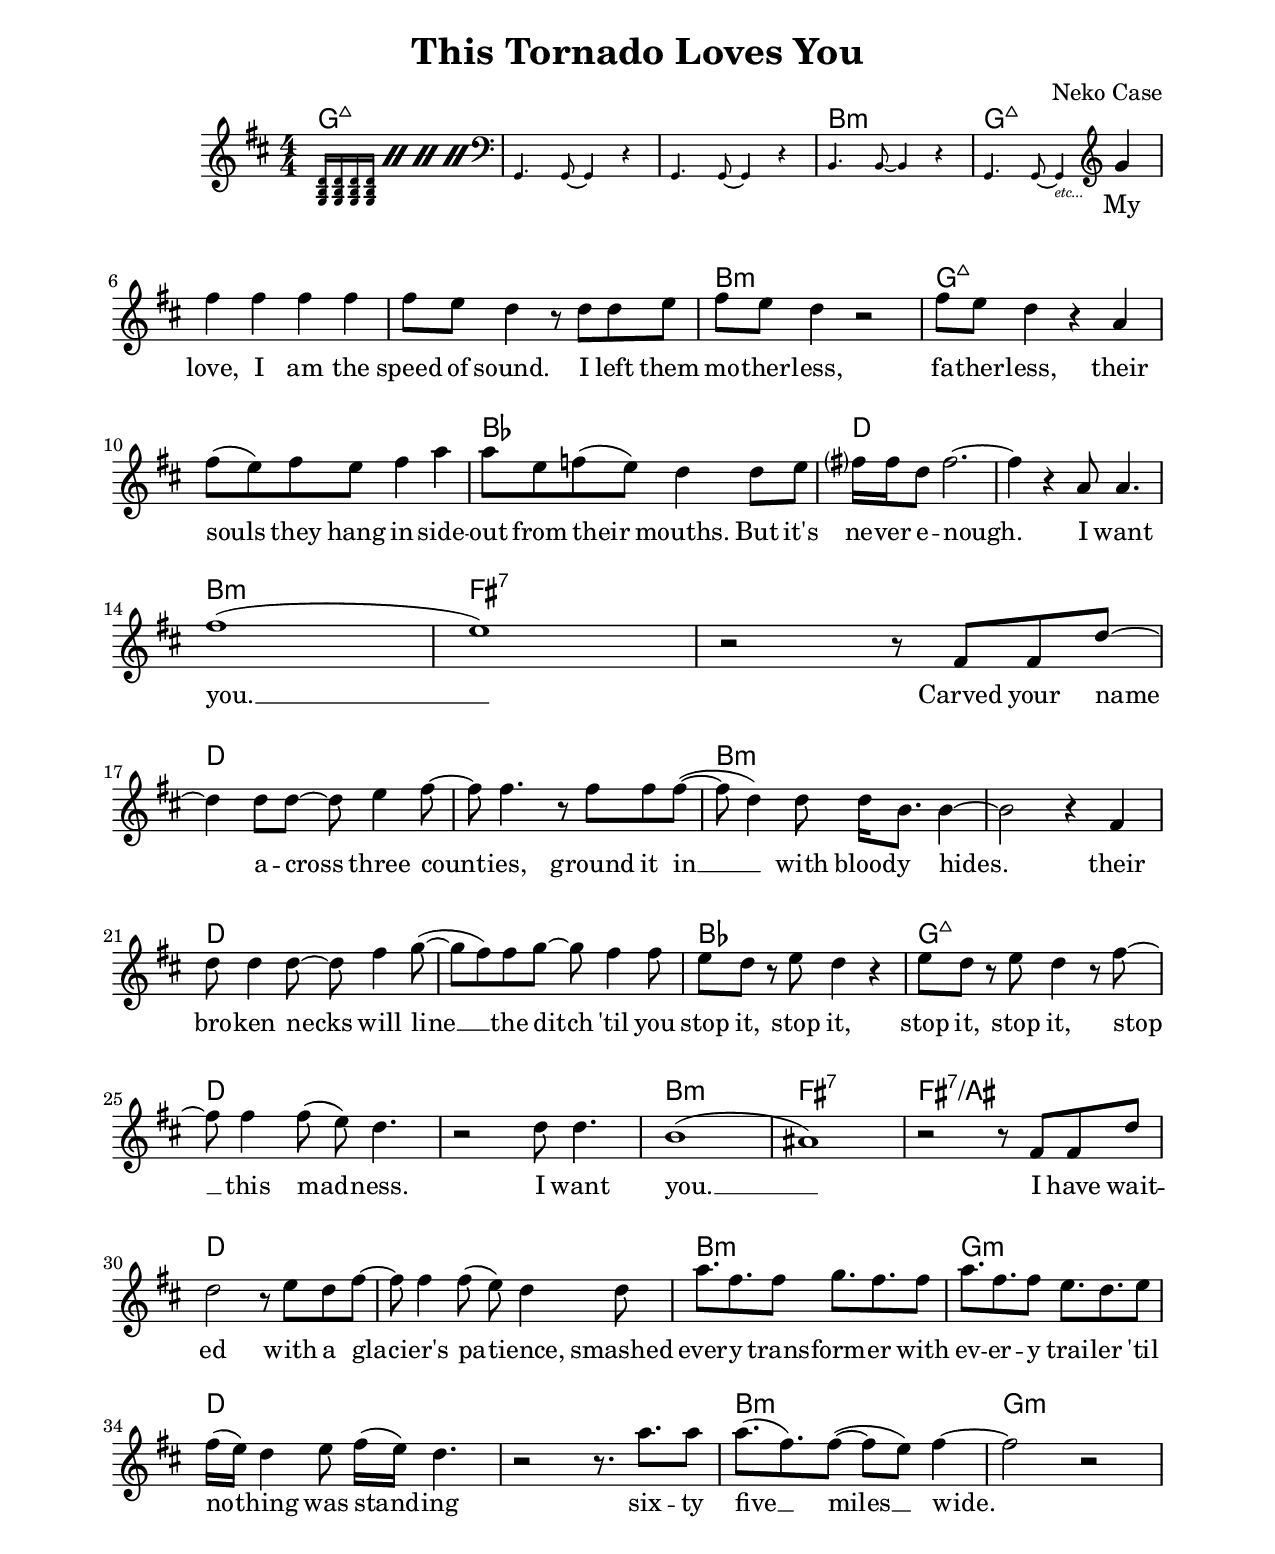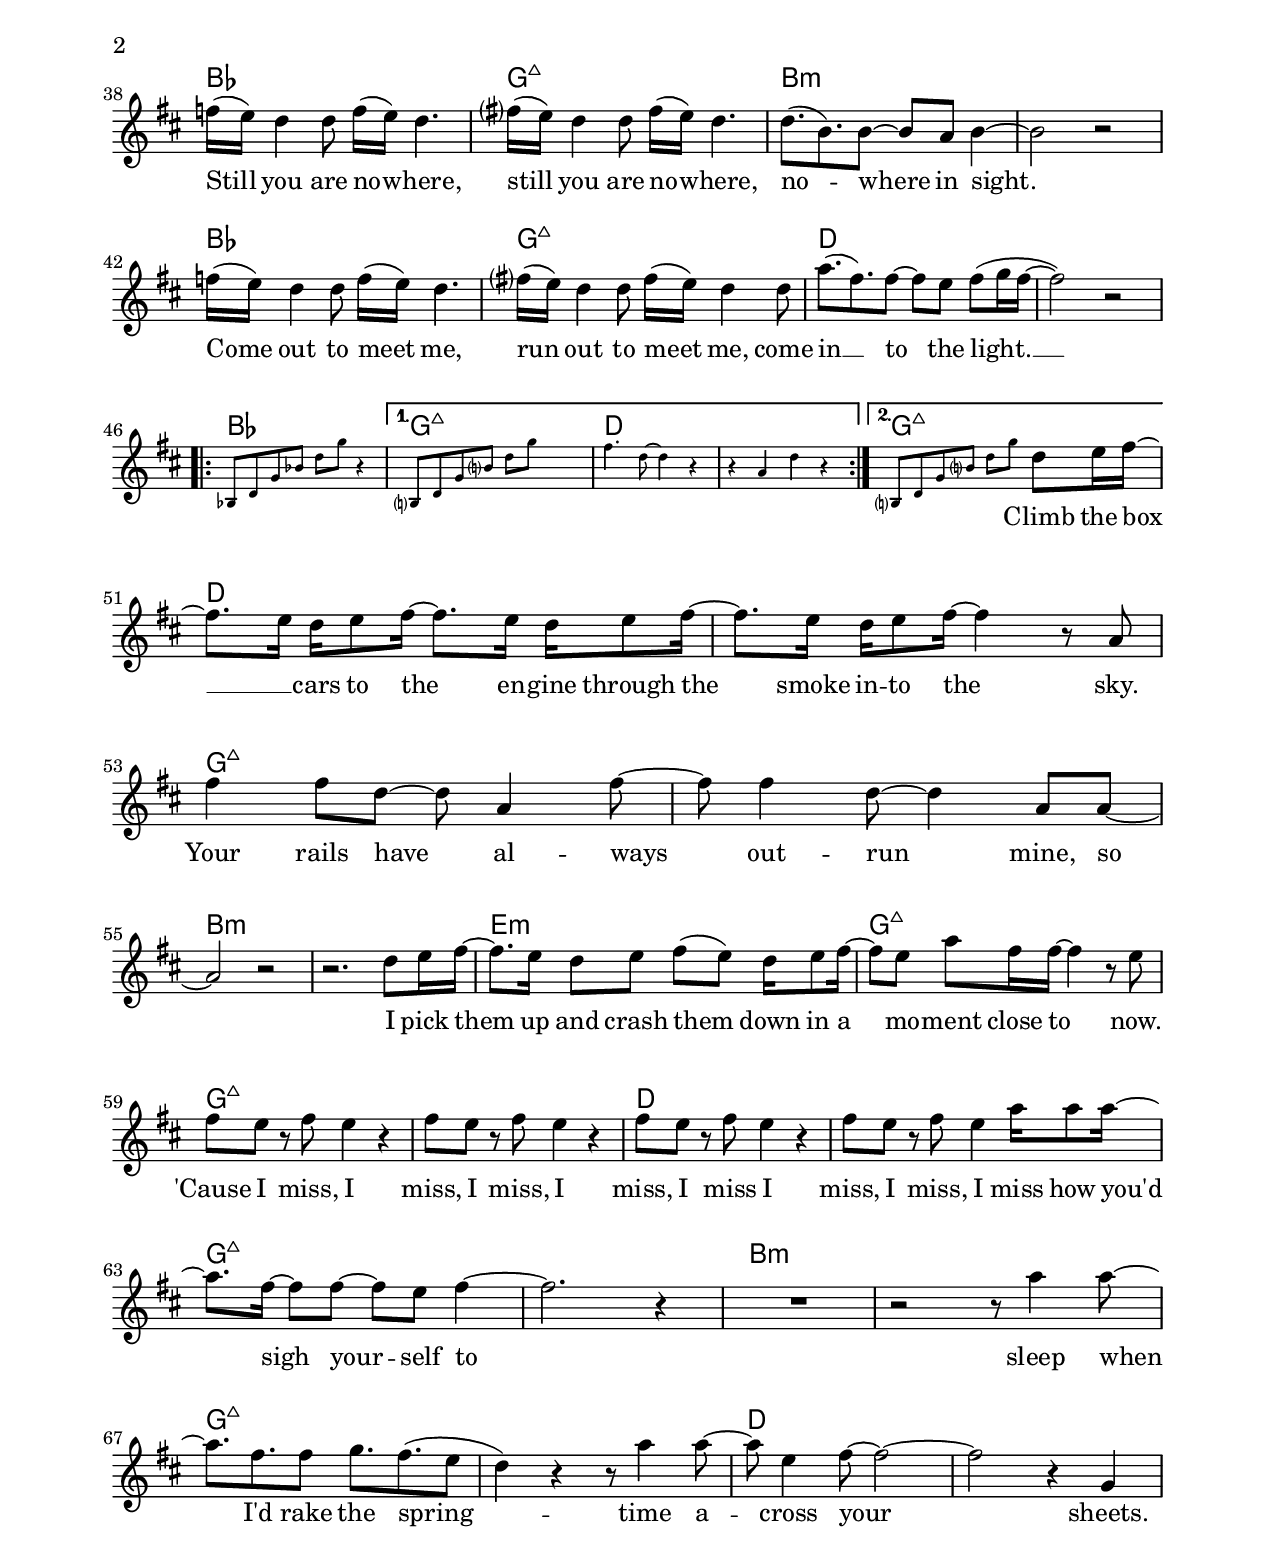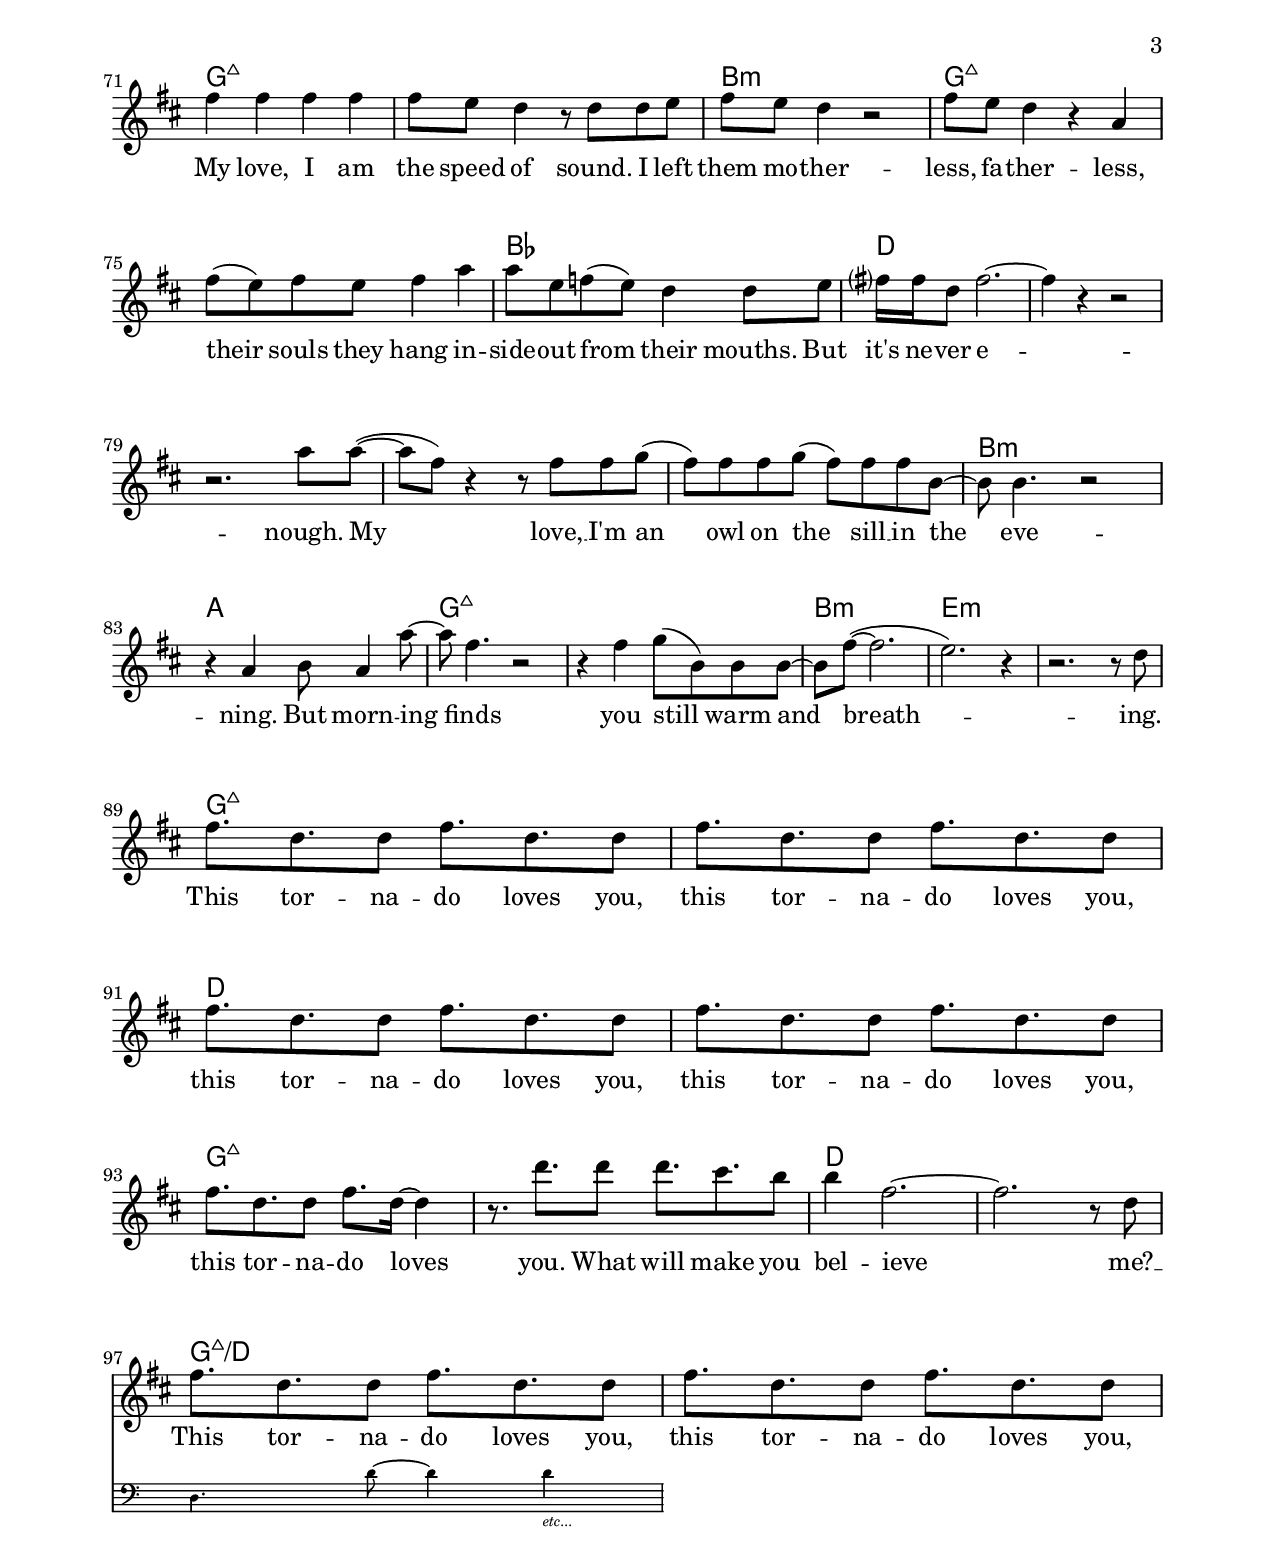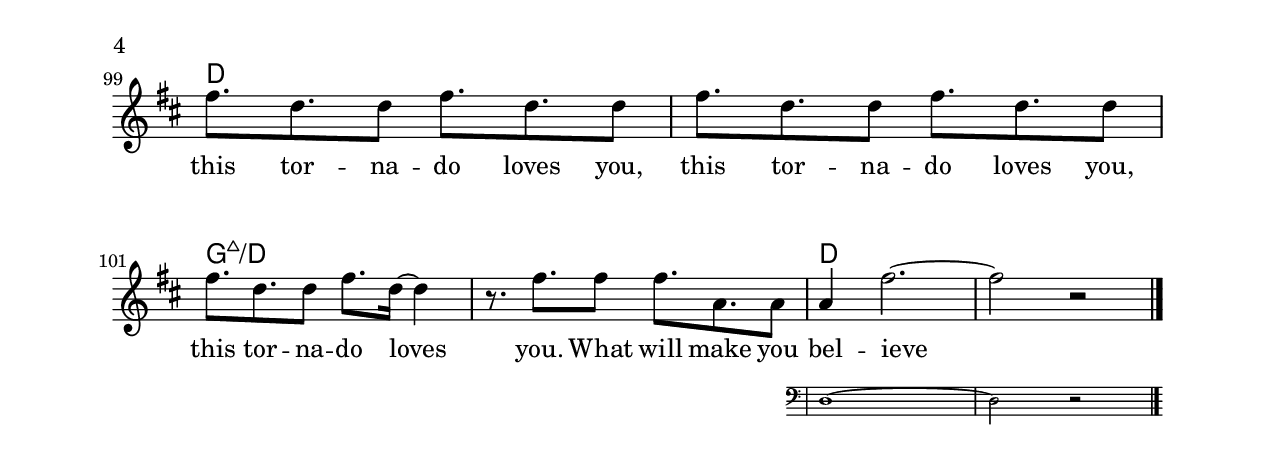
\version "2.23.80"

\include "settings.ily"
\include "style.ily"
guitar_strum = \new CueVoice \relative c' {
  \repeat percent 4 {
    \repeat unfold 4 {
      <g b d>16
    }
  }
}

bass_riff = {
  g4. g8~ g4 r |
}

bass_intro = \relative c {
  \new CueVoice {
    \clef "bass"
    \repeat unfold 2 {
      \bass_riff
    }
    \transpose g b, {
      \bass_riff
    }
    g4. g8~ g4_\markup { \italic "etc..." }
  }
}

intro = \relative c'' {
  \guitar_strum
  \bass_intro
  \clef "treble"
}

part_one_base = \relative c'' {
  fs fs fs fs |
  fs8 e d4 r8 d d e |
  fs e d4 r2 |
  fs8 e d4 r4 a |

  fs'8( e) fs e fs4 a |
  a8 e f( e) d4 d8 e |
  fs?16 fs d8 fs2.~ |
  fs4 r
}

part_one = \relative c'' {
  \part_one_base
  a8 a4. |

                                % <<
                                % \new CueVoice {
                                % \voiceOne
                                %   d'1( |
                                %   cs) |
                                % }
                                %    {
                                %      \new Voice {
                                %        \voiceTwo
  fs'1( |
  e) |
                                % }
}
                                % >>
                                % }

part_two = \relative c'' {
  r2 r8 fs, fs d'~ |
  d4 d8 d~ d e4 fs8~ |
  fs fs4. r8 fs fs fs(~ |
  fs8 d4) d8 d16 b8. b4~ |
  b2 r4 fs |

  d'8 d4 d8~ d fs4 g8~( |
  g fs) fs8 g~ g fs4 fs8 |
  e d r e d4 r4 |
  e8 d r e d4 r8 fs~ |

  fs fs4 fs8( e8) d4. |
  r2 d8 d4. |

                                % <<
                                % \new CueVoice {
                                %   \voiceOne
                                %   d'1( |
                                %   cs) |
                                % }
                                %    {
                                %      \new Voice {
                                %        \voiceTwo
  b1( |
  as) |
                                %   }
                                % }
                                % >>%}
}

part_three = {
  r2 r8 fs fs d' |

  d2 r8 e d fs~ |
  fs fs4 fs8( e) d4 d8 |
  a'8. fs fs8 g8. fs fs8 |
  a8. fs fs8 e8. d e8 |

  fs16( e) d4 e8 fs16( e) d4. |
  r2 r8. a' a8 |
  a8.( fs) fs8~( fs e) fs4~ |
  fs2 r |

  f16( e) d4 d8 f16( e) d4. |
  fs?16( e) d4 d8 fs16( e) d4. |
  d8.( b) b8~ b a b4~ |
  b2 r |

  f'16( e) d4 d8 f16( e) d4. |
  fs?16( e) d4 d8 fs16( e) d4 d8 |
  a'8.( fs) fs8~ fs e fs8( g16 fs~ |
  fs2) r2 |
}

instrumental = {
  <<
    \new CueVoice \relative c' {
      bf8 d g bf d g r4 |
      b,,?8 d g b? d g s4 |
      fs4. d8~ d4 r |
      r4 a d r |
      b,?8 d g b? d g s4 |
    }
    {
      s1 * 4 |
      s2. d8 e16 fs~ |
    }
  >>
}

part_four = {
  fs8. e16 d e8 fs16~ fs8. e16 d e8 fs16~ |
  fs8. e16 d e8 fs16~ fs4 r8 a, |

  fs'4 fs8 d~ d a4 fs'8~ |
  fs fs4 d8~ d4 a8 a~ |
  a2 r |
  r2. d8 e16 fs~ |

  fs8. e16 d8 e fs( e) d16 e8 fs16~ |
  fs8 e a fs16 fs~ fs4 r8 e |

  fs8 e r fs e4 r |
  fs8 e r fs e4 r |
  fs8 e r fs e4 r |
  fs8 e r fs e4 a16 a8 a16~ |

  a8. fs16~ fs8 fs~ fs e fs4~ |
  fs2. r4 |
  R1 |
  r2 r8 a4 a8~ |

  a8. fs fs8 g8. fs( e8 |
  d4) r r8 a'4 a8~ |
  a8 e4 fs8~ fs2~ |
  fs2 r4 g, |
}

part_five = {
  r2. a'8 a(~ |
  a fs) r4 r8 fs fs g( |
  fs) fs fs g( fs) fs fs b,~ |
  b b4. r2 |

  r4 a b8 a4 a'8~ |
  a fs4. r2 |
  r4 fs g8( b,) b b~ |
  b fs'~( fs2. |

  e) r4 |
  r2. r8 d |
}


tornado = {
  \repeat unfold 4 {
    fs8. d d8 fs8. d d8 |
  }
  fs8. d d8 fs8. d16~ d4 |
}

outro_one = \new CueVoice \relative c {
  \clef "bass"
  d4. d'8~ d4 d_\markup { \italic "etc..." } |
}

outro_two = \relative c {
  \clef "bass"
  d1~ |
  d2 r |
}

melody = \relative c'' {
  \intro g4 |
  \part_one
  \part_two
  \part_three
  \instrumental
  \part_four
  \part_one_base
  r2 |
  \part_five
  \tornado

  r8. d' d8 d8. cs b8 |
  b4 fs2.~ |
  fs r8 d |

  <<
    {
      \tornado

      r8. fs fs8 fs8. a, a8 |
    }
    \new Staff \with {
      \magnifyStaff #2/3
      \remove "Time_signature_engraver"
    } {
      \outro_one
    }
  >>
  <<
    {
      a4 fs'2.~ |
      fs2 r |
    }
    \new Staff \with {
      \magnifyStaff #2/3
      \remove "Time_signature_engraver"
    } {
      \outro_two
    }

  >>
}

text = \lyricmode {
  My love, I am the speed of sound.
  I left them mo -- ther -- less, fa -- ther -- less,
  their souls they hang in -- side -- out from their mouths.
  But it's ne -- ver e -- nough.
  I want you. __

  Carved your name a -- cross three count -- ies,
  ground it in __ with blood -- y hides.
  their bro -- ken necks will line __ the ditch
  'til you stop it, stop it, stop it, stop it,
  stop __ this mad -- ness.
  I want you. __

  I have wait --  ed with a glac -- ier's pa -- tience,
  smashed ever -- y trans -- form -- er with ev -- er -- y trai -- ler
  'til no -- thing was stand -- ing
  six -- ty five __  miles __ wide.
  Still you are no -- where,
  still you are no -- where,
  no -- where in sight.
  Come out to meet me,
  run out to meet me,
  come in __ to the light. __

  Climb the box __ \skip 1 cars to the en -- gine through the smoke in -- to the sky.
  Your rails have al -- ways out -- run mine,
  so I pick them up and crash them down
  in a mo -- ment close to now.
  'Cause I miss, I miss, I miss, I miss, I miss
  I miss, I miss, I miss
  how you'd sigh your -- self to sleep
  when I'd rake the spring -- time a -- cross your sheets.

  My love, I am the speed of sound.
  I left them mo -- ther -- less, fa -- ther -- less,
  their souls they hang in -- side -- out from their mouths.
  But it's ne -- ver e -- nough.
  My love, __
  I'm an owl on the sill __ in the eve -- ning.
  But morn -- ing finds you
  still warm and breath -- ing. __

  \repeat unfold 2 {
    This tor -- na -- do loves you, this tor -- na -- do loves you,
    this tor -- na -- do loves you, this tor -- na -- do loves you,
    this tor -- na -- do loves you.
    What will make you bel -- ieve me? __
  }
}

intro = \chordmode {
  g1:maj  |
  s |
  s |
  b:m |
  g:maj |
}

part_one = \chordmode {
  s1  |
  s |
  b:m |
  g:maj |

  s1  |
  bf |
  d |
  s |

  b:m |
  fs:7 |
  s |
}

part_two = \chordmode {
  d |
  s |
  b:m |
  s |

  d |
  s |
  bf |
  g:maj |

  d |
  s |

  b:m |
  fs:7 |
  fs:7/as |
}

part_three = \chordmode {
  d |
  s |
  b:m |
  g:m |

  d |
  s |
  b:m |
  g:m |

  bf |
  g:maj |
  b:m |
  s |

  bf |
  g:maj |
  d |
  s |
}

instrumental = \chordmode {
  bf |
  g:maj |
  d |
  s |

  g:maj |
  d |
  s |
}

part_four = \chordmode {
  g:maj |
  s |
  b:m |
  s |

  e:m |
  g:maj |

  g:maj |
  s |
  d |
  s |

  g:maj |
  s |
  b:m |
  s |

  g:maj |
  s |
  d |
  s |
}

part_five = \chordmode {
  g:maj |
  s |
  b:m |
  g:maj |

  s1  |
  bf |
  d |
  s |
  s |

  s |
  s |
  b:m |
  a |

  g:maj |
  s |
  b:m |
  e:m |
  s |
}

tornado = \chordmode {
  \repeat unfold 2 {
    g:maj |
    s |
    d |
    s |
  }

  \repeat unfold 2 {
    g:maj/d |
    s |
    d |
    s |
  }
}

changes = \chords {
  \intro
  \part_one
  \part_two
  \part_three
  \instrumental
  \part_four
  \part_five
  \tornado
}

base = {
  s1 * 4 |
}

twice_base =  {
  \repeat unfold 2 {
    \base
  }
}

intro = {
  s1 |
  \base
}

part_one = {
  \twice_base
  s1 * 3 |
}

part_two = {
  \twice_base
  s1 * 5 |
}

part_three = {
  \repeat unfold 2 {
    \twice_base
  }
}

instrumental = {
  \repeat volta 2 {
    s1 * 1 |
    \alternative {
      \volta 1 {
        s1 * 3 |
      } \volta 2 {
        s1 |
      }
    }
  }
}

part_four = {
  \repeat unfold 5 {
    \base
  }
}

part_five = {
  \repeat unfold 4 {
    \base
  }
  s1 * 2 |
}

outro = {
  \repeat unfold 4 {
    \base
  }
}

structure = {
  \key d \major
  \time 4/4

  \intro
  \part_one
  \part_two
  \part_three
  \instrumental
  \part_four
  \part_five
  \outro

  \bar "|."
}


\header {
  title = "This Tornado Loves You"
  composer = "Neko Case"
}

melody = \new Staff <<
  <<
    \melody
    \addlyrics \text
  >>
  \structure
>>

\layout {
  \context {
    \Score
    \consists #(set-bars-per-line '(5
                                    4 4 3
                                    4 4 5
                                    4 4 4 4
                                    5 4 4
                                    4 4 4
                                    4 4 4 6
                                    4 4 4 4))
  }
}

\score {
  <<
    \numericTimeSignature
    \changes
    \melody
  >>
}
